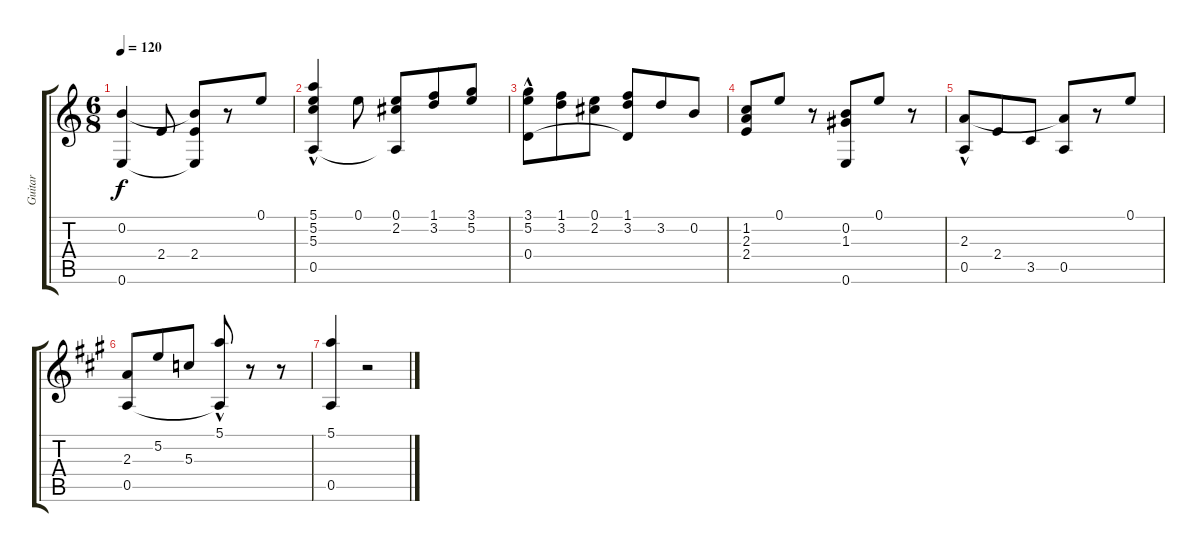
\track ("Guitar" "Guitar") {instrument acousticguitarnylon}
\staff {score tabs}
\tuning (E4 B3 G3 D3 A2 E2) {hide}
\ts (6 8)
\tempo 120
\clef g2
\ks c
(0.2 0.6).4{dy f} 2.4.8 (0.2{t} 2.4 0.6{t}).8 r.8 0.1.8 |
(5.1 5.2 5.3 0.5{hac}).4 0.1.8 (0.1 2.2 0.5{t}).8 (1.1 3.2).8 (3.1 5.2).8 |
(3.1 5.2 0.4{hac}).8 (1.1 3.2).8 (0.1 2.2).8 (1.1 3.2 0.4{t}).8 3.2.8 0.2.8 |
(1.2 2.3 2.4).8 0.1.8 r.8 (0.2 1.3 0.6).8 0.1.8 r.8 |
(2.3{hac} 0.5).8 2.4.8 3.5.8 (2.3{t} 0.5).8 r.8 0.1.8 |
\ks a
(2.3 0.5).8 5.2.8 5.3.8 (5.1{hac} 0.5{t}).8 r.8 r.8 |
(5.1 0.5).4 r.2
